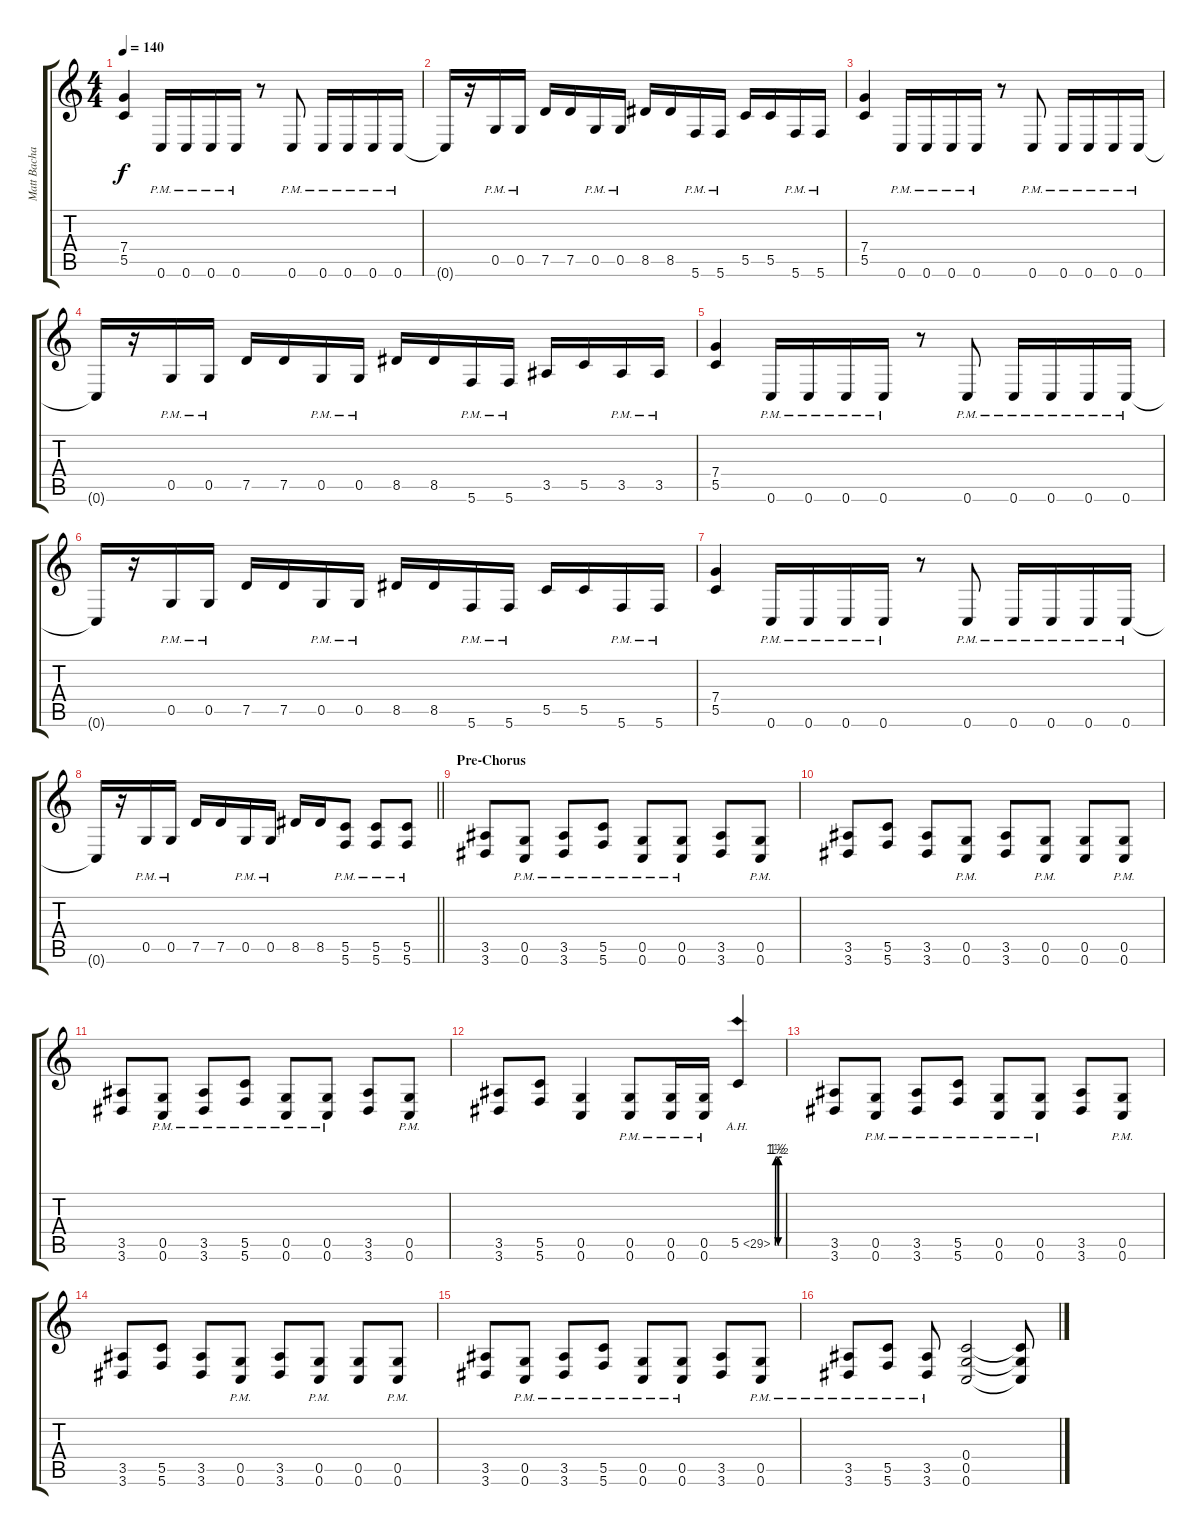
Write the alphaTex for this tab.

\track ("Matt Bachand" "Matt Bacha") {instrument distortionguitar}
\staff {score tabs}
\tuning (D4 A3 F3 C3 G2 C2) {hide}
\ts (4 4)
\tempo 140
\clef g2
\ks c
(7.4 5.5).4{dy f} 0.6{pm}.16 0.6{pm}.16 0.6{pm}.16 0.6{pm}.16 r.8 0.6{pm}.8 0.6{pm}.16 0.6{pm}.16 0.6{pm}.16 0.6{pm}.16 |
0.6{t}.16 r.16 0.5{pm}.16 0.5{pm}.16 7.5.16 7.5.16 0.5{pm}.16 0.5{pm}.16 8.5.16 8.5.16 5.6{pm}.16 5.6{pm}.16 5.5.16 5.5.16 5.6{pm}.16 5.6{pm}.16 |
(7.4 5.5).4 0.6{pm}.16 0.6{pm}.16 0.6{pm}.16 0.6{pm}.16 r.8 0.6{pm}.8 0.6{pm}.16 0.6{pm}.16 0.6{pm}.16 0.6{pm}.16 |
0.6{t}.16 r.16 0.5{pm}.16 0.5{pm}.16 7.5.16 7.5.16 0.5{pm}.16 0.5{pm}.16 8.5.16 8.5.16 5.6{pm}.16 5.6{pm}.16 3.5.16 5.5.16 3.5{pm}.16 3.5{pm}.16 |
(7.4 5.5).4 0.6{pm}.16 0.6{pm}.16 0.6{pm}.16 0.6{pm}.16 r.8 0.6{pm}.8 0.6{pm}.16 0.6{pm}.16 0.6{pm}.16 0.6{pm}.16 |
0.6{t}.16 r.16 0.5{pm}.16 0.5{pm}.16 7.5.16 7.5.16 0.5{pm}.16 0.5{pm}.16 8.5.16 8.5.16 5.6{pm}.16 5.6{pm}.16 5.5.16 5.5.16 5.6{pm}.16 5.6{pm}.16 |
(7.4 5.5).4 0.6{pm}.16 0.6{pm}.16 0.6{pm}.16 0.6{pm}.16 r.8 0.6{pm}.8 0.6{pm}.16 0.6{pm}.16 0.6{pm}.16 0.6{pm}.16 |
\barLineRight lightlight
0.6{t}.16 r.16 0.5{pm}.16 0.5{pm}.16 7.5.16 7.5.16 0.5{pm}.16 0.5{pm}.16 8.5.16 8.5.16 (5.5{pm} 5.6{pm}).8 (5.5{pm} 5.6{pm}).8 (5.5{pm} 5.6{pm}).8 |
\section ("" "Pre-Chorus")
(3.5 3.6).8 (0.5{pm} 0.6{pm}).8 (3.5{pm} 3.6{pm}).8 (5.5{pm} 5.6{pm}).8 (0.5{pm} 0.6{pm}).8 (0.5{pm} 0.6{pm}).8 (3.5 3.6).8 (0.5{pm} 0.6{pm}).8 |
(3.5 3.6).8 (5.5 5.6).8 (3.5 3.6).8 (0.5{pm} 0.6{pm}).8 (3.5 3.6).8 (0.5{pm} 0.6{pm}).8 (0.5 0.6).8 (0.5{pm} 0.6{pm}).8 |
(3.5 3.6).8 (0.5{pm} 0.6{pm}).8 (3.5{pm} 3.6{pm}).8 (5.5{pm} 5.6{pm}).8 (0.5{pm} 0.6{pm}).8 (0.5{pm} 0.6{pm}).8 (3.5 3.6).8 (0.5{pm} 0.6{pm}).8 |
(3.5 3.6).8 (5.5 5.6).8 (0.5 0.6).4 (0.5{pm} 0.6{pm}).8 (0.5{pm} 0.6{pm}).16 (0.5{pm} 0.6{pm}).16 5.5{be (custom 0 0 4 6 22 6 27 0 31 6 60 6) ah 24}.4 |
(3.5 3.6).8 (0.5{pm} 0.6{pm}).8 (3.5{pm} 3.6{pm}).8 (5.5{pm} 5.6{pm}).8 (0.5{pm} 0.6{pm}).8 (0.5{pm} 0.6{pm}).8 (3.5 3.6).8 (0.5{pm} 0.6{pm}).8 |
(3.5 3.6).8 (5.5 5.6).8 (3.5 3.6).8 (0.5{pm} 0.6{pm}).8 (3.5 3.6).8 (0.5{pm} 0.6{pm}).8 (0.5 0.6).8 (0.5{pm} 0.6{pm}).8 |
(3.5 3.6).8 (0.5{pm} 0.6{pm}).8 (3.5{pm} 3.6{pm}).8 (5.5{pm} 5.6{pm}).8 (0.5{pm} 0.6{pm}).8 (0.5{pm} 0.6{pm}).8 (3.5 3.6).8 (0.5{pm} 0.6{pm}).8 |
(3.5{pm} 3.6{pm}).8 (5.5{pm} 5.6{pm}).8 (3.5{pm} 3.6{pm}).8 (0.4 0.5 0.6).2 (0.4{t} 0.5{t} 0.6{t}).8
